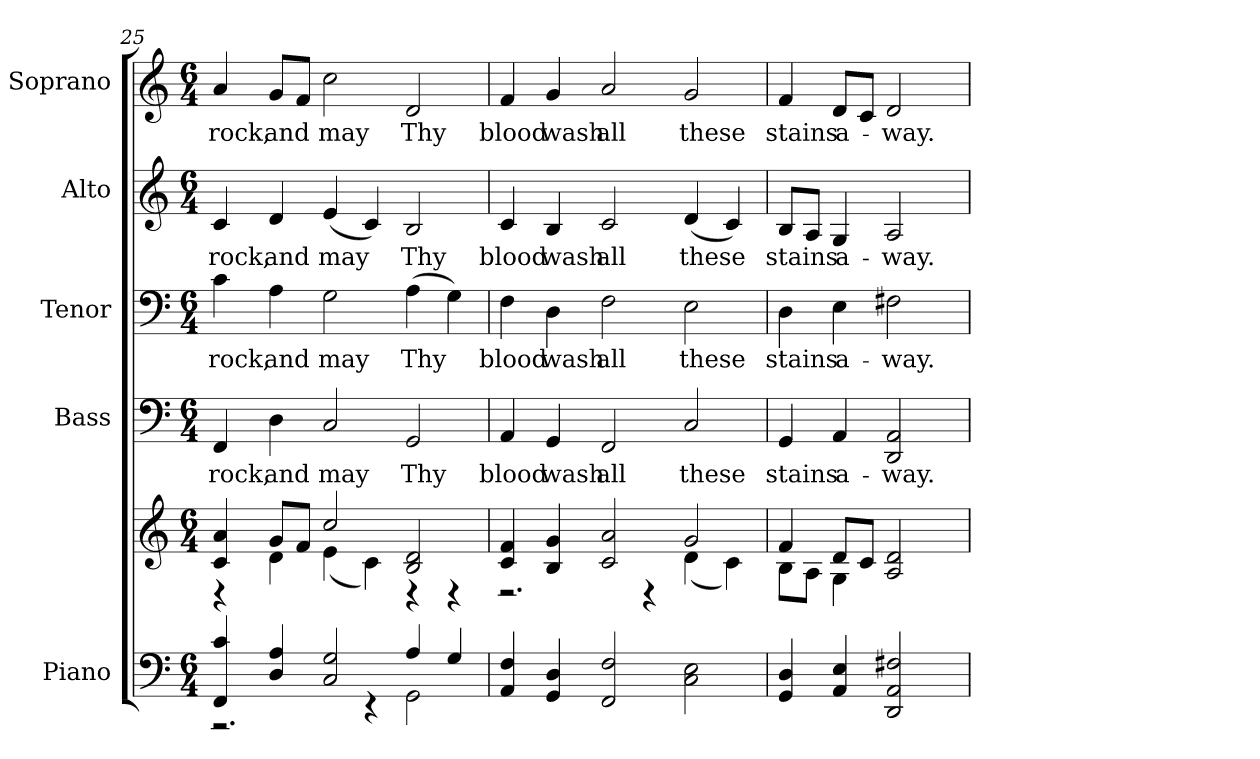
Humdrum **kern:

**kern	**kern	**kern	**text	**kern	**text	**kern	**text	**kern	**text
*part5	*part5	*part4	*part4	*part3	*part3	*part2	*part2	*part1	*part1
*staff6	*staff5	*staff4	*staff4	*staff3	*staff3	*staff2	*staff2	*staff1	*staff1
*I"Piano	*	*I"Bass	*	*I"Tenor	*	*I"Alto	*	*I"Soprano	*
*I'Pno.	*	*I'B.	*	*I'T.	*	*I'A.	*	*I'S.	*
*clefF4	*clefG2	*clefF4	*	*clefF4	*	*clefG2	*	*clefG2	*
*k[]	*k[]	*k[]	*	*k[]	*	*k[]	*	*k[]	*
*C:	*C:	*C:	*	*C:	*	*C:	*	*C:	*
*M6/4	*M6/4	*M6/4	*	*M6/4	*	*M6/4	*	*M6/4	*
=25	=25	=25	=25	=25	=25	=25	=25	=25	=25
*^	*^	*	*	*	*	*	*	*	*
!	!	!	!	!	!LO:LY:b:color=#000000	!	!	!	!	!	!
!	!	!	!	!	!	!	!LO:LY:b:color=#000000	!	!	!	!
!	!	!	!	!	!	!	!	!	!LO:LY:b:color=#000000	!	!
!	!	!	!	!	!	!	!	!	!	!	!LO:LY:b:color=#000000
4FFi/ 4ci	2.r	4ci/ 4ai	4r	4FFi/	rock,	4ci\	rock,	4ci/	rock,	4ai/	rock,
!	!	!	!	!	!LO:LY:b:color=#000000	!	!	!	!	!	!
!	!	!	!	!	!	!	!LO:LY:b:color=#000000	!	!	!	!
!	!	!	!	!	!	!	!	!	!LO:LY:b:color=#000000	!	!
!	!	!	!	!	!	!	!	!	!	!	!LO:LY:b:color=#000000
4Di/ 4Ai	.	8gi/L	4di\	4Di\	and	4Ai\	and	4di/	and	8gi/L	and
.	.	8fi/J	.	.	.	.	.	.	.	8fi/J	.
!	!	!	!	!	!LO:LY:b:color=#000000	!	!	!	!	!	!
!	!	!	!	!	!	!	!LO:LY:b:color=#000000	!	!	!	!
!	!	!	!	!	!	!	!	!	!LO:LY:b:color=#000000	!	!
!	!	!	!	!	!	!	!	!	!	!	!LO:LY:b:color=#000000
2Ci/ 2Gi	.	2cci/	(4ei\	2Ci/	may	2Gi\	may	(4ei/	may	2cci\	may
.	4r	.	4ci\)	.	.	.	.	4ci/)	.	.	.
!	!	!	!	!	!LO:LY:b:color=#000000	!	!	!	!	!	!
!	!	!	!	!	!	!	!LO:LY:b:color=#000000	!	!	!	!
!	!	!	!	!	!	!	!	!	!LO:LY:b:color=#000000	!	!
!	!	!	!	!	!	!	!	!	!	!	!LO:LY:b:color=#000000
4Ai/	2GGi\	2Bi/ 2di	4r	2GGi/	Thy	(4Ai\	Thy	2Bi/	Thy	2di/	Thy
4Gi/	.	.	4r	.	.	4Gi\)	.	.	.	.	.
*v	*v	*	*	*	*	*	*	*	*	*	*
!!LO:PB:g=z
=26	=26	=26	=26	=26	=26	=26	=26	=26	=26	=26
!	!	!	!	!LO:LY:b:color=#000000	!	!	!	!	!	!
!	!	!	!	!	!	!LO:LY:b:color=#000000	!	!	!	!
!	!	!	!	!	!	!	!	!LO:LY:b:color=#000000	!	!
!	!	!	!	!	!	!	!	!	!	!LO:LY:b:color=#000000
4AAi/ 4Fi	4ci/ 4fi	2.r	4AAi/	blood	4Fi\	blood	4ci/	blood	4fi/	blood
!	!	!	!	!LO:LY:b:color=#000000	!	!	!	!	!	!
!	!	!	!	!	!	!LO:LY:b:color=#000000	!	!	!	!
!	!	!	!	!	!	!	!	!LO:LY:b:color=#000000	!	!
!	!	!	!	!	!	!	!	!	!	!LO:LY:b:color=#000000
4GGi/ 4Di	4Bi/ 4gi	.	4GGi/	wash	4Di\	wash	4Bi/	wash	4gi/	wash
!	!	!	!	!LO:LY:b:color=#000000	!	!	!	!	!	!
!	!	!	!	!	!	!LO:LY:b:color=#000000	!	!	!	!
!	!	!	!	!	!	!	!	!LO:LY:b:color=#000000	!	!
!	!	!	!	!	!	!	!	!	!	!LO:LY:b:color=#000000
2FFi/ 2Fi	2ci/ 2ai	.	2FFi/	all	2Fi\	all	2ci/	all	2ai/	all
.	.	4r	.	.	.	.	.	.	.	.
!	!	!	!	!LO:LY:b:color=#000000	!	!	!	!	!	!
!	!	!	!	!	!	!LO:LY:b:color=#000000	!	!	!	!
!	!	!	!	!	!	!	!	!LO:LY:b:color=#000000	!	!
!	!	!	!	!	!	!	!	!	!	!LO:LY:b:color=#000000
2Ci\ 2Ei	2gi/	(4di\	2Ci/	these	2Ei\	these	(4di/	these	2gi/	these
.	.	4ci\)	.	.	.	.	4ci/)	.	.	.
=27	=27	=27	=27	=27	=27	=27	=27	=27	=27	=27
!	!	!	!	!LO:LY:b:color=#000000	!	!	!	!	!	!
!	!	!	!	!	!	!LO:LY:b:color=#000000	!	!	!	!
!	!	!	!	!	!	!	!	!LO:LY:b:color=#000000	!	!
!	!	!	!	!	!	!	!	!	!	!LO:LY:b:color=#000000
4GGi/ 4Di	4fi/	8Bi\L	4GGi/	stains	4Di\	stains	8Bi/L	stains	4fi/	stains
.	.	8Ai\J	.	.	.	.	8Ai/J	.	.	.
!	!	!	!	!LO:LY:b:color=#000000	!	!	!	!	!	!
!	!	!	!	!	!	!LO:LY:b:color=#000000	!	!	!	!
!	!	!	!	!	!	!	!	!LO:LY:b:color=#000000	!	!
!	!	!	!	!	!	!	!	!	!	!LO:LY:b:color=#000000
4AAi/ 4Ei	8di/L	4Gi\	4AAi/	a-	4Ei\	a-	4Gi/	a-	8di/L	a-
.	8ci/J	.	.	.	.	.	.	.	8ci/J	.
!	!	!	!	!LO:LY:b:color=#000000	!	!	!	!	!	!
!	!	!	!	!	!	!LO:LY:b:color=#000000	!	!	!	!
!	!	!	!	!	!	!	!	!LO:LY:b:color=#000000	!	!
!	!	!	!	!	!	!	!	!	!	!LO:LY:b:color=#000000
2DDi/ 2AAi 2F#Xi	2Ai/ 2di	4ryy	2DDi/ 2AAi	-way.	2F#Xi\	-way.	2Ai/	-way.	2di/	-way.
.	.	4ryy	.	.	.	.	.	.	.	.
*	*v	*v	*	*	*	*	*	*	*	*
=	=	=	=	=	=	=	=	=	=
*-	*-	*-	*-	*-	*-	*-	*-	*-	*-
